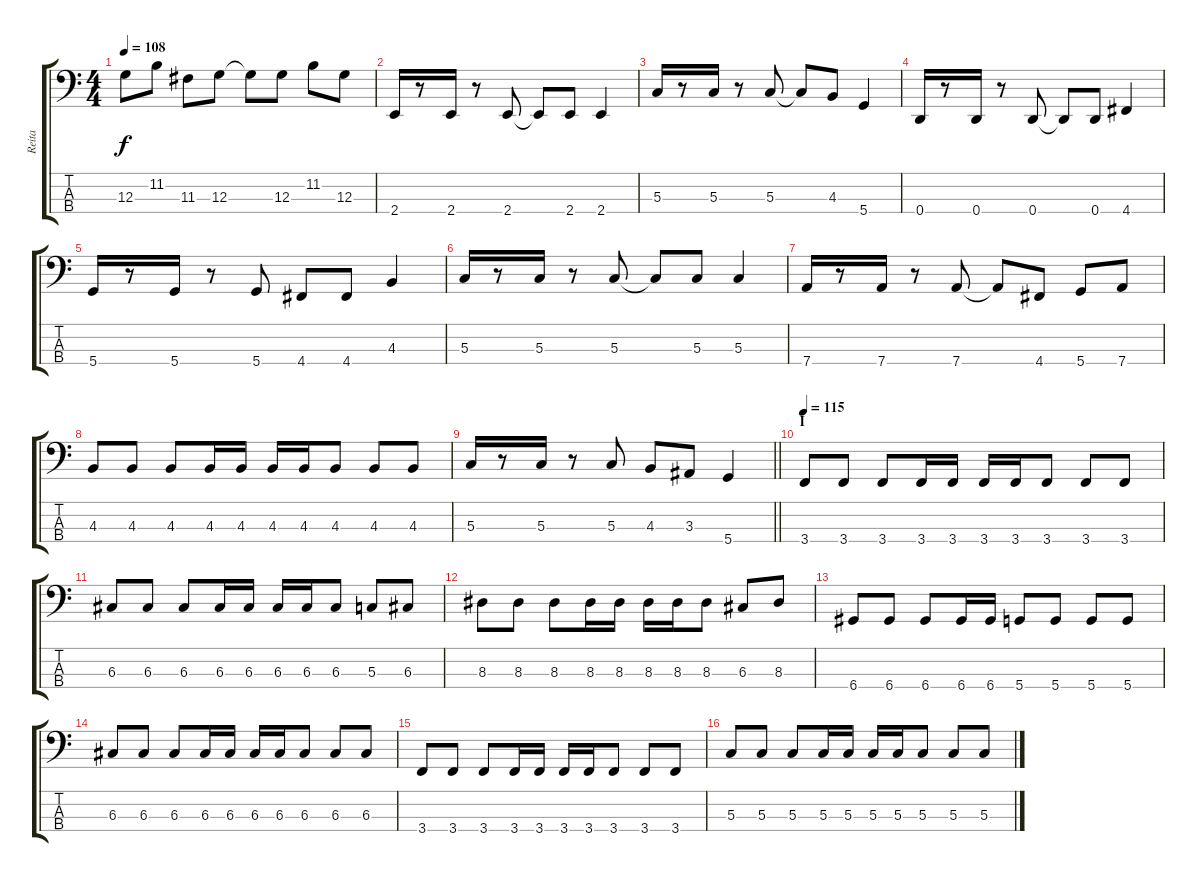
\track ("Reita" "Reita") {instrument electricbassfinger}
\staff {score tabs}
\tuning (F2 C2 G1 D1) {hide}
\ts (4 4)
\tempo 108
\clef f4
\ks c
12.3.8{dy f} 11.2.8 11.3.8 12.3.8 12.3{t}.8 12.3.8 11.2.8 12.3.8 |
2.4.16 r.8 2.4.16 r.8 2.4.8 2.4{t}.8 2.4.8 2.4.4 |
5.3.16 r.8 5.3.16 r.8 5.3.8 5.3{t}.8 4.3.8 5.4.4 |
0.4.16 r.8 0.4.16 r.8 0.4.8 0.4{t}.8 0.4.8 4.4.4 |
5.4.16 r.8 5.4.16 r.8 5.4.8 4.4.8 4.4.8 4.3.4 |
5.3.16 r.8 5.3.16 r.8 5.3.8 5.3{t}.8 5.3.8 5.3.4 |
7.4.16 r.8 7.4.16 r.8 7.4.8 7.4{t}.8 4.4.8 5.4.8 7.4.8 |
4.3.8 4.3.8 4.3.8 4.3.16 4.3.16 4.3.16 4.3.16 4.3.8 4.3.8 4.3.8 |
\barLineRight lightlight
5.3.16 r.8 5.3.16 r.8 5.3.8 4.3.8 3.3.8 5.4.4 |
\section ("" "I")
\tempo 115
3.4.8 3.4.8 3.4.8 3.4.16 3.4.16 3.4.16 3.4.16 3.4.8 3.4.8 3.4.8 |
6.3.8 6.3.8 6.3.8 6.3.16 6.3.16 6.3.16 6.3.16 6.3.8 5.3.8 6.3.8 |
8.3.8 8.3.8 8.3.8 8.3.16 8.3.16 8.3.16 8.3.16 8.3.8 6.3.8 8.3.8 |
6.4.8 6.4.8 6.4.8 6.4.16 6.4.16 5.4.8 5.4.8 5.4.8 5.4.8 |
6.3.8 6.3.8 6.3.8 6.3.16 6.3.16 6.3.16 6.3.16 6.3.8 6.3.8 6.3.8 |
3.4.8 3.4.8 3.4.8 3.4.16 3.4.16 3.4.16 3.4.16 3.4.8 3.4.8 3.4.8 |
5.3.8 5.3.8 5.3.8 5.3.16 5.3.16 5.3.16 5.3.16 5.3.8 5.3.8 5.3.8
